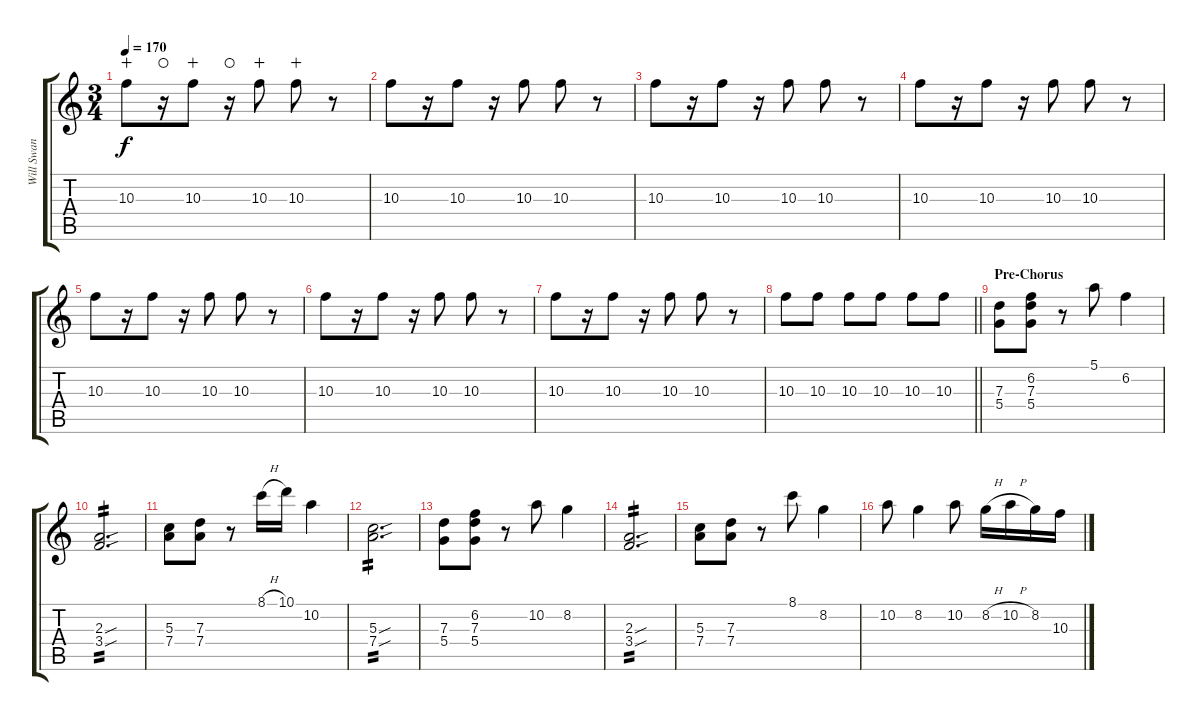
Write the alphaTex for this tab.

\track ("Will Swan (Guitar L)" "Will Swan ") {instrument distortionguitar}
\staff {score tabs}
\tuning (E4 B3 G3 D3 A2 E2) {hide}
\ts (3 4)
\tempo 170
\clef g2
\ks c
10.3.8{dy f wahc} r.16{waho} 10.3.8{wahc} r.16{waho} 10.3.8{wahc} 10.3.8{wahc} r.8 |
10.3.8 r.16 10.3.8 r.16 10.3.8 10.3.8 r.8 |
10.3.8 r.16 10.3.8 r.16 10.3.8 10.3.8 r.8 |
10.3.8 r.16 10.3.8 r.16 10.3.8 10.3.8 r.8 |
10.3.8 r.16 10.3.8 r.16 10.3.8 10.3.8 r.8 |
10.3.8 r.16 10.3.8 r.16 10.3.8 10.3.8 r.8 |
10.3.8 r.16 10.3.8 r.16 10.3.8 10.3.8 r.8 |
\barLineRight lightlight
10.3.8 10.3.8 10.3.8 10.3.8 10.3.8 10.3.8 |
\section ("" "Pre-Chorus")
(7.3 5.4).8 (6.2 7.3 5.4).8 r.8 5.1.8 6.2.4 |
(2.3{sou} 3.4{sou}).2{d tp 2} |
(5.3 7.4).8 (7.3 7.4).8 r.8 8.1{h}.16 10.1.16 10.2.4 |
(5.3{sou} 7.4{sou}).2{d tp 2} |
(7.3 5.4).8 (6.2 7.3 5.4).8 r.8 10.2.8 8.2.4 |
(2.3{sou} 3.4{sou}).2{d tp 2} |
(5.3 7.4).8 (7.3 7.4).8 r.8 8.1.8 8.2.4 |
10.2.8 8.2.4 10.2.8 8.2{h}.16 10.2{h}.16 8.2.16 10.3.16
